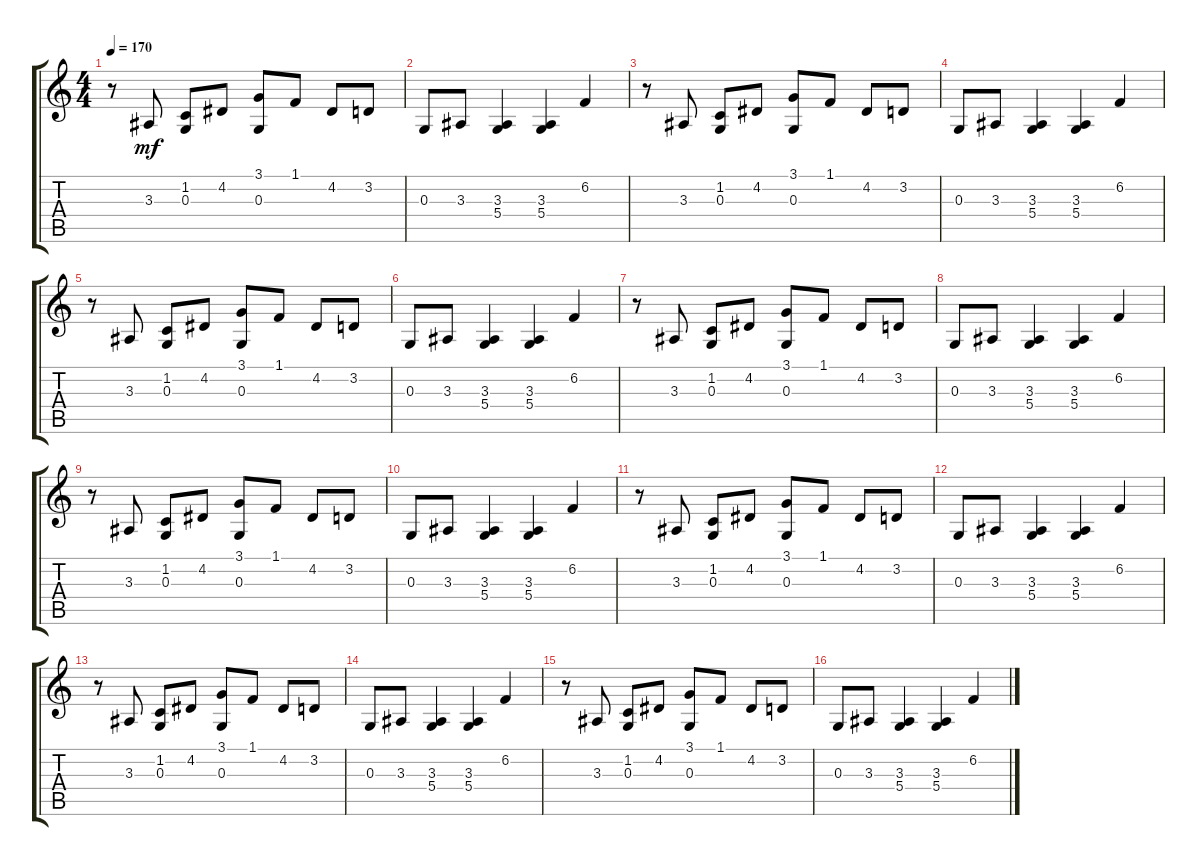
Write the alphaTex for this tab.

\track "" {instrument brightacousticpiano}
\staff {score tabs}
\tuning (E4 B3 G3 D3 A2 E2) {hide}
\ts (4 4)
\tempo 170
\clef g2
\ks c
r.8{dy mf} 3.3.8 (1.2 0.3).8 4.2.8 (3.1 0.3).8 1.1.8 4.2.8 3.2.8 |
0.3.8 3.3.8 (3.3 5.4).4 (3.3 5.4).4 6.2.4 |
r.8 3.3.8 (1.2 0.3).8 4.2.8 (3.1 0.3).8 1.1.8 4.2.8 3.2.8 |
0.3.8 3.3.8 (3.3 5.4).4 (3.3 5.4).4 6.2.4 |
r.8 3.3.8 (1.2 0.3).8 4.2.8 (3.1 0.3).8 1.1.8 4.2.8 3.2.8 |
0.3.8 3.3.8 (3.3 5.4).4 (3.3 5.4).4 6.2.4 |
r.8 3.3.8 (1.2 0.3).8 4.2.8 (3.1 0.3).8 1.1.8 4.2.8 3.2.8 |
0.3.8 3.3.8 (3.3 5.4).4 (3.3 5.4).4 6.2.4 |
r.8 3.3.8 (1.2 0.3).8 4.2.8 (3.1 0.3).8 1.1.8 4.2.8 3.2.8 |
0.3.8 3.3.8 (3.3 5.4).4 (3.3 5.4).4 6.2.4 |
r.8 3.3.8 (1.2 0.3).8 4.2.8 (3.1 0.3).8 1.1.8 4.2.8 3.2.8 |
0.3.8 3.3.8 (3.3 5.4).4 (3.3 5.4).4 6.2.4 |
r.8 3.3.8 (1.2 0.3).8 4.2.8 (3.1 0.3).8 1.1.8 4.2.8 3.2.8 |
0.3.8 3.3.8 (3.3 5.4).4 (3.3 5.4).4 6.2.4 |
r.8 3.3.8 (1.2 0.3).8 4.2.8 (3.1 0.3).8 1.1.8 4.2.8 3.2.8 |
0.3.8 3.3.8 (3.3 5.4).4 (3.3 5.4).4 6.2.4
